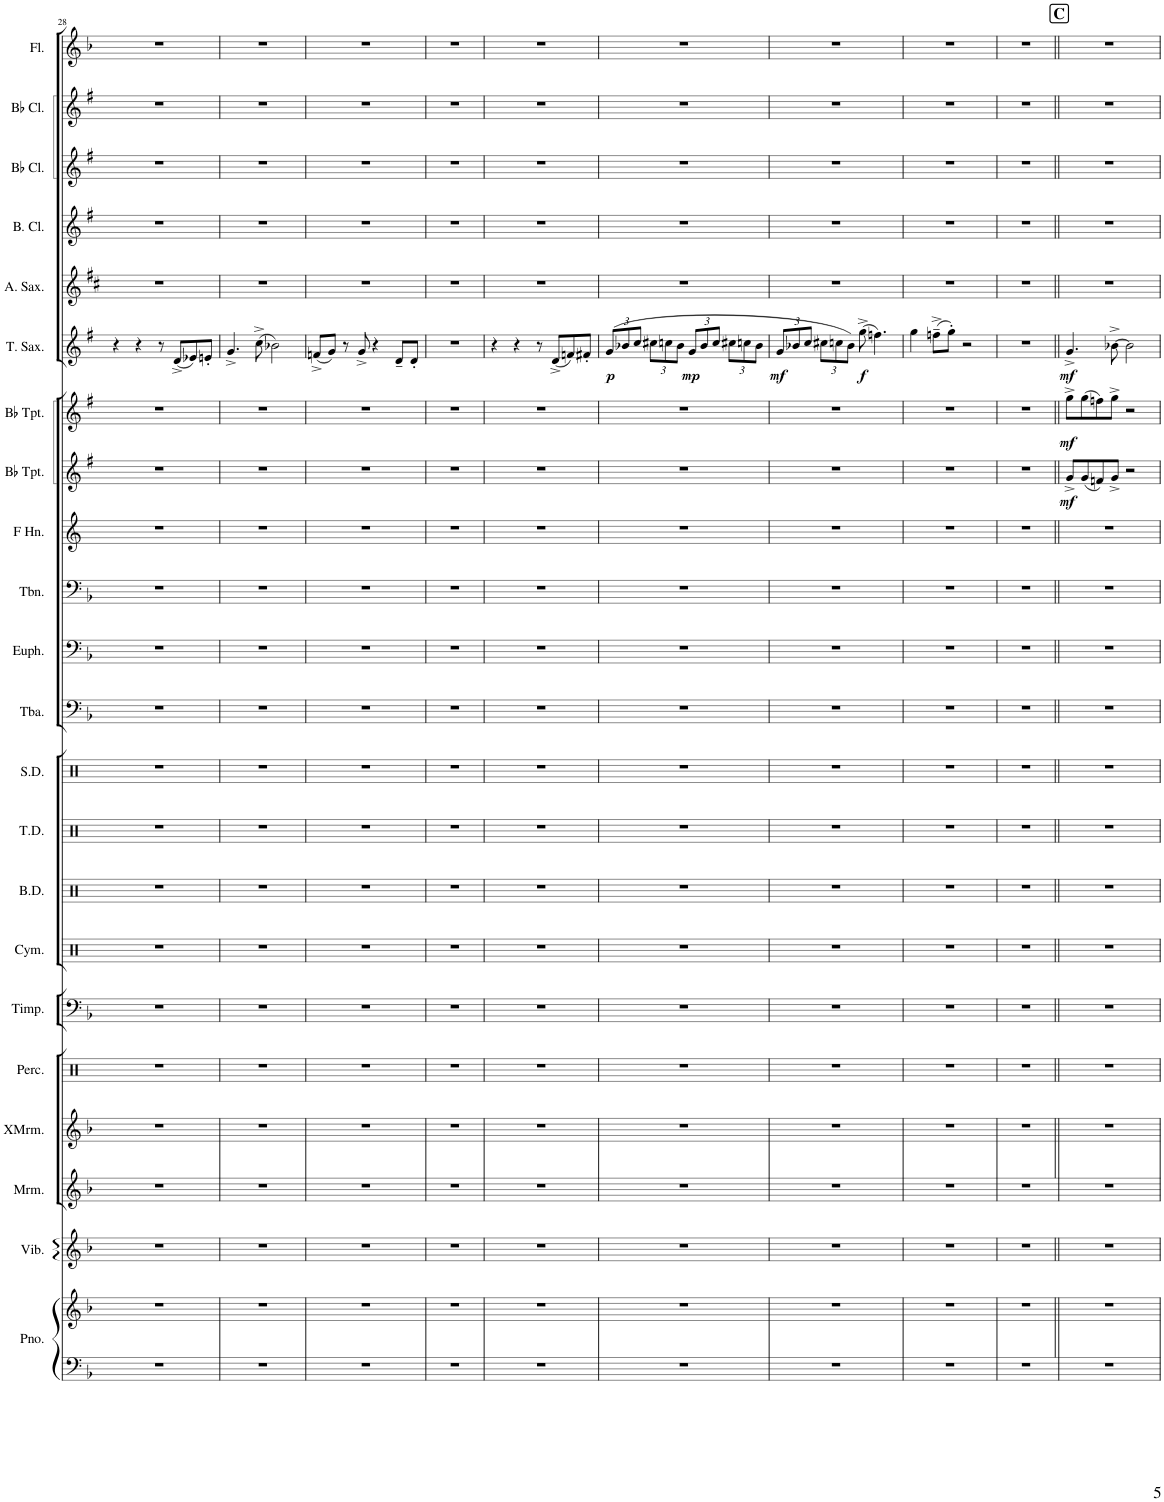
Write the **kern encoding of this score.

**kern	**kern	**kern	**kern	**kern	**kern	**kern	**kern	**kern	**kern	**kern	**kern	**kern	**kern	**kern	**kern	**dynam	**kern	**dynam	**kern	**dynam	**kern	**kern	**kern	**kern	**kern
*part22	*part22	*part21	*part20	*part19	*part18	*part17	*part16	*part15	*part14	*part13	*part12	*part11	*part10	*part9	*part8	*part8	*part7	*part7	*part6	*part6	*part5	*part4	*part3	*part2	*part1
*staff23	*staff22	*staff21	*staff20	*staff19	*staff18	*staff17	*staff16	*staff15	*staff14	*staff13	*staff12	*staff11	*staff10	*staff9	*staff8	*staff8	*staff7	*staff7	*staff6	*staff6	*staff5	*staff4	*staff3	*staff2	*staff1
*I"Piano	*	*I"Vibraphone	*I"Marimba	*I"Xylomarimba	*I"Percussion	*I"Timpani	*I"Cymbals	*I"Bass Drums	*I"Tenor Drums	*I"Snare Drum	*I"Tuba	*I"Euphonium	*I"Trombone	*I"Horn in F	*I"Bb Trumpet	*	*I"Bb Trumpet	*	*I"Tenor Saxophone	*	*I"Alto Saxophone	*I"Bass Clarinet	*I"Bb Clarinet	*I"Bb Clarinet	*I"Flute
*I'Pno.	*	*I'Vib.	*I'Mrm.	*I'XMrm.	*I'Perc.	*I'Timp.	*I'Cym.	*I'B.D.	*I'T.D.	*I'S.D.	*I'Tba.	*I'Euph.	*I'Tbn.	*	*I'Bb Tpt.	*	*I'Bb Tpt.	*	*I'T. Sax.	*	*I'A. Sax.	*I'B. Cl.	*I'Bb Cl.	*I'Bb Cl.	*I'Fl.
!!LO:PB:g=z
*clefF4	*clefG2	*clefG2	*clefG2	*clefG2	*clefX	*clefF4	*clefX	*clefX	*clefX	*clefX	*clefF4	*clefF4	*clefF4	*clefG2	*clefG2	*	*clefG2	*	*clefG2	*	*clefG2	*clefG2	*clefG2	*clefG2	*clefG2
*	*	*	*	*	*	*	*	*	*	*	*	*	*	*Trd4c7	*Trd1c2	*	*Trd1c2	*	*Trd8c14	*	*Trd5c9	*Trd8c14	*Trd1c2	*Trd1c2	*
*k[b-]	*k[b-]	*k[b-]	*k[b-]	*k[b-]	*k[]	*k[b-]	*k[]	*k[]	*k[]	*k[]	*k[b-]	*k[b-]	*k[b-]	*k[]	*k[f#]	*	*k[f#]	*	*k[f#]	*	*k[f#c#]	*k[f#]	*k[f#]	*k[f#]	*k[b-]
*M4/4	*M4/4	*M4/4	*M4/4	*M4/4	*M4/4	*M4/4	*M4/4	*M4/4	*M4/4	*M4/4	*M4/4	*M4/4	*M4/4	*M4/4	*M4/4	*	*M4/4	*	*M4/4	*	*M4/4	*M4/4	*M4/4	*M4/4	*M4/4
=28	=28	=28	=28	=28	=28	=28	=28	=28	=28	=28	=28	=28	=28	=28	=28	=28	=28	=28	=28	=28	=28	=28	=28	=28	=28
1r	1r	1r	1r	1r	1r	1r	1r	1r	1r	1r	1r	1r	1r	1r	1r	.	1r	.	4r	.	1r	1r	1r	1r	1r
.	.	.	.	.	.	.	.	.	.	.	.	.	.	.	.	.	.	.	4r	.	.	.	.	.	.
.	.	.	.	.	.	.	.	.	.	.	.	.	.	.	.	.	.	.	8r	.	.	.	.	.	.
.	.	.	.	.	.	.	.	.	.	.	.	.	.	.	.	.	.	.	(8d^/L	.	.	.	.	.	.
.	.	.	.	.	.	.	.	.	.	.	.	.	.	.	.	.	.	.	8e-X/)	.	.	.	.	.	.
.	.	.	.	.	.	.	.	.	.	.	.	.	.	.	.	.	.	.	8en'/J	.	.	.	.	.	.
=29	=29	=29	=29	=29	=29	=29	=29	=29	=29	=29	=29	=29	=29	=29	=29	=29	=29	=29	=29	=29	=29	=29	=29	=29	=29
1r	1r	1r	1r	1r	1r	1r	1r	1r	1r	1r	1r	1r	1r	1r	1r	.	1r	.	4.g^/	.	1r	1r	1r	1r	1r
.	.	.	.	.	.	.	.	.	.	.	.	.	.	.	.	.	.	.	(8cc^\	.	.	.	.	.	.
.	.	.	.	.	.	.	.	.	.	.	.	.	.	.	.	.	.	.	2b-X\)	.	.	.	.	.	.
=30	=30	=30	=30	=30	=30	=30	=30	=30	=30	=30	=30	=30	=30	=30	=30	=30	=30	=30	=30	=30	=30	=30	=30	=30	=30
1r	1r	1r	1r	1r	1r	1r	1r	1r	1r	1r	1r	1r	1r	1r	1r	.	1r	.	(8fn^/L	.	1r	1r	1r	1r	1r
.	.	.	.	.	.	.	.	.	.	.	.	.	.	.	.	.	.	.	8g/J)	.	.	.	.	.	.
.	.	.	.	.	.	.	.	.	.	.	.	.	.	.	.	.	.	.	8r	.	.	.	.	.	.
.	.	.	.	.	.	.	.	.	.	.	.	.	.	.	.	.	.	.	8g^/	.	.	.	.	.	.
.	.	.	.	.	.	.	.	.	.	.	.	.	.	.	.	.	.	.	4r	.	.	.	.	.	.
.	.	.	.	.	.	.	.	.	.	.	.	.	.	.	.	.	.	.	8d~/L	.	.	.	.	.	.
.	.	.	.	.	.	.	.	.	.	.	.	.	.	.	.	.	.	.	8d'/J	.	.	.	.	.	.
=31	=31	=31	=31	=31	=31	=31	=31	=31	=31	=31	=31	=31	=31	=31	=31	=31	=31	=31	=31	=31	=31	=31	=31	=31	=31
1r	1r	1r	1r	1r	1r	1r	1r	1r	1r	1r	1r	1r	1r	1r	1r	.	1r	.	1r	.	1r	1r	1r	1r	1r
=32	=32	=32	=32	=32	=32	=32	=32	=32	=32	=32	=32	=32	=32	=32	=32	=32	=32	=32	=32	=32	=32	=32	=32	=32	=32
1r	1r	1r	1r	1r	1r	1r	1r	1r	1r	1r	1r	1r	1r	1r	1r	.	1r	.	4r	.	1r	1r	1r	1r	1r
.	.	.	.	.	.	.	.	.	.	.	.	.	.	.	.	.	.	.	4r	.	.	.	.	.	.
.	.	.	.	.	.	.	.	.	.	.	.	.	.	.	.	.	.	.	8r	.	.	.	.	.	.
.	.	.	.	.	.	.	.	.	.	.	.	.	.	.	.	.	.	.	(8d^/L	.	.	.	.	.	.
.	.	.	.	.	.	.	.	.	.	.	.	.	.	.	.	.	.	.	8fn/)	.	.	.	.	.	.
.	.	.	.	.	.	.	.	.	.	.	.	.	.	.	.	.	.	.	8f#X'/J	.	.	.	.	.	.
=33	=33	=33	=33	=33	=33	=33	=33	=33	=33	=33	=33	=33	=33	=33	=33	=33	=33	=33	=33	=33	=33	=33	=33	=33	=33
*	*	*	*	*	*	*	*	*	*	*	*	*	*	*	*	*	*	*	*Xbrackettup	*	*	*	*	*	*
!	!	!	!	!	!	!	!	!	!	!	!	!	!	!	!	!	!	!	!	!LO:DY:b	!	!	!	!	!
1r	1r	1r	1r	1r	1r	1r	1r	1r	1r	1r	1r	1r	1r	1r	1r	.	1r	.	(12g/L	p	1r	1r	1r	1r	1r
.	.	.	.	.	.	.	.	.	.	.	.	.	.	.	.	.	.	.	12b-X/	.	.	.	.	.	.
.	.	.	.	.	.	.	.	.	.	.	.	.	.	.	.	.	.	.	12cc/J	.	.	.	.	.	.
.	.	.	.	.	.	.	.	.	.	.	.	.	.	.	.	.	.	.	12cc#X\L	.	.	.	.	.	.
.	.	.	.	.	.	.	.	.	.	.	.	.	.	.	.	.	.	.	12ccn\	.	.	.	.	.	.
.	.	.	.	.	.	.	.	.	.	.	.	.	.	.	.	.	.	.	12b-\J	.	.	.	.	.	.
!	!	!	!	!	!	!	!	!	!	!	!	!	!	!	!	!	!	!	!	!LO:DY:b	!	!	!	!	!
.	.	.	.	.	.	.	.	.	.	.	.	.	.	.	.	.	.	.	12g/L	mp	.	.	.	.	.
.	.	.	.	.	.	.	.	.	.	.	.	.	.	.	.	.	.	.	12b-/	.	.	.	.	.	.
.	.	.	.	.	.	.	.	.	.	.	.	.	.	.	.	.	.	.	12cc/J	.	.	.	.	.	.
.	.	.	.	.	.	.	.	.	.	.	.	.	.	.	.	.	.	.	12cc#X\L	.	.	.	.	.	.
.	.	.	.	.	.	.	.	.	.	.	.	.	.	.	.	.	.	.	12ccn\	.	.	.	.	.	.
.	.	.	.	.	.	.	.	.	.	.	.	.	.	.	.	.	.	.	12b-\J	.	.	.	.	.	.
=34	=34	=34	=34	=34	=34	=34	=34	=34	=34	=34	=34	=34	=34	=34	=34	=34	=34	=34	=34	=34	=34	=34	=34	=34	=34
!	!	!	!	!	!	!	!	!	!	!	!	!	!	!	!	!	!	!	!	!LO:DY:b	!	!	!	!	!
1r	1r	1r	1r	1r	1r	1r	1r	1r	1r	1r	1r	1r	1r	1r	1r	.	1r	.	12g/L	mf	1r	1r	1r	1r	1r
.	.	.	.	.	.	.	.	.	.	.	.	.	.	.	.	.	.	.	12b-X/	.	.	.	.	.	.
.	.	.	.	.	.	.	.	.	.	.	.	.	.	.	.	.	.	.	12cc/J	.	.	.	.	.	.
.	.	.	.	.	.	.	.	.	.	.	.	.	.	.	.	.	.	.	12cc#X\L	.	.	.	.	.	.
.	.	.	.	.	.	.	.	.	.	.	.	.	.	.	.	.	.	.	12ccn\	.	.	.	.	.	.
.	.	.	.	.	.	.	.	.	.	.	.	.	.	.	.	.	.	.	12b-\J)	.	.	.	.	.	.
!	!	!	!	!	!	!	!	!	!	!	!	!	!	!	!	!	!	!	!	!LO:DY:b	!	!	!	!	!
.	.	.	.	.	.	.	.	.	.	.	.	.	.	.	.	.	.	.	(8gg^\	f	.	.	.	.	.
.	.	.	.	.	.	.	.	.	.	.	.	.	.	.	.	.	.	.	4.ffn\)	.	.	.	.	.	.
=35	=35	=35	=35	=35	=35	=35	=35	=35	=35	=35	=35	=35	=35	=35	=35	=35	=35	=35	=35	=35	=35	=35	=35	=35	=35
1r	1r	1r	1r	1r	1r	1r	1r	1r	1r	1r	1r	1r	1r	1r	1r	.	1r	.	4gg\	.	1r	1r	1r	1r	1r
.	.	.	.	.	.	.	.	.	.	.	.	.	.	.	.	.	.	.	(8ffn~^\L	.	.	.	.	.	.
.	.	.	.	.	.	.	.	.	.	.	.	.	.	.	.	.	.	.	8gg'\J)	.	.	.	.	.	.
.	.	.	.	.	.	.	.	.	.	.	.	.	.	.	.	.	.	.	2r	.	.	.	.	.	.
=36	=36	=36	=36	=36	=36	=36	=36	=36	=36	=36	=36	=36	=36	=36	=36	=36	=36	=36	=36	=36	=36	=36	=36	=36	=36
1r	1r	1r	1r	1r	1r	1r	1r	1r	1r	1r	1r	1r	1r	1r	1r	.	1r	.	1r	.	1r	1r	1r	1r	1r
!!LO:REH:place=s1:a:B:cj:fs=14:t=C
=37||	=37||	=37||	=37||	=37||	=37||	=37||	=37||	=37||	=37||	=37||	=37||	=37||	=37||	=37||	=37||	=37||	=37||	=37||	=37||	=37||	=37||	=37||	=37||	=37||	=37||
!	!	!	!	!	!	!	!	!	!	!	!	!	!	!	!	!LO:DY:b	!	!LO:DY:b	!	!LO:DY:b	!	!	!	!	!
1r	1r	1r	1r	1r	1r	1r	1r	1r	1r	1r	1r	1r	1r	1r	8g^/L	mf	8gg^\L	mf	4.g^/	mf	1r	1r	1r	1r	1r
.	.	.	.	.	.	.	.	.	.	.	.	.	.	.	(8g/	.	(8gg\	.	.	.	.	.	.	.	.
.	.	.	.	.	.	.	.	.	.	.	.	.	.	.	8fn/)	.	8ffn\)	.	.	.	.	.	.	.	.
.	.	.	.	.	.	.	.	.	.	.	.	.	.	.	8g^/J	.	8gg^\J	.	[8b-X^\	.	.	.	.	.	.
.	.	.	.	.	.	.	.	.	.	.	.	.	.	.	2r	.	2r	.	2b-\]	.	.	.	.	.	.
=	=	=	=	=	=	=	=	=	=	=	=	=	=	=	=	=	=	=	=	=	=	=	=	=	=
*-	*-	*-	*-	*-	*-	*-	*-	*-	*-	*-	*-	*-	*-	*-	*-	*-	*-	*-	*-	*-	*-	*-	*-	*-	*-
